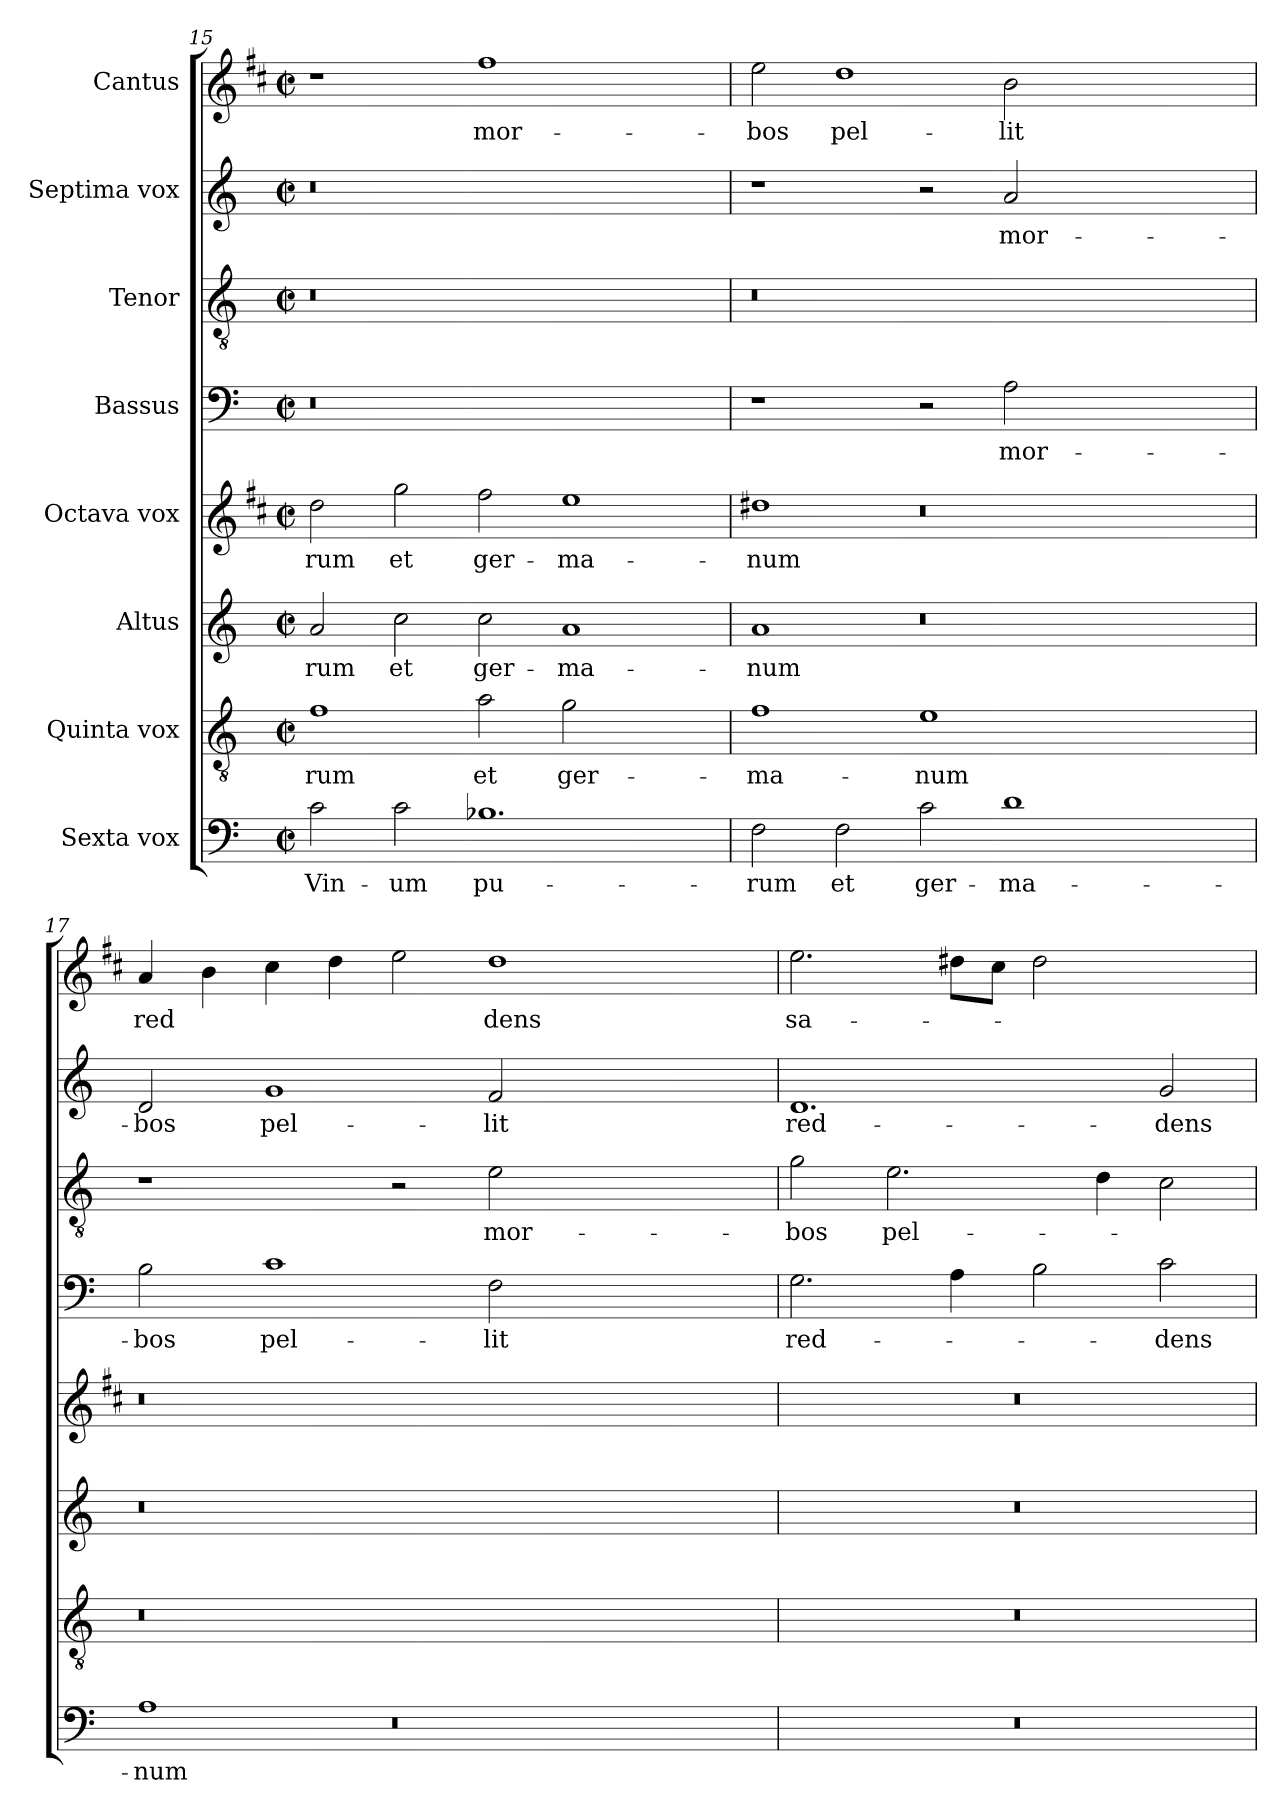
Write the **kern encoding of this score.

**kern	**text	**kern	**text	**kern	**text	**kern	**text	**kern	**text	**kern	**text	**kern	**text	**kern	**text
*part8	*part8	*part7	*part7	*part6	*part6	*part5	*part5	*part4	*part4	*part3	*part3	*part2	*part2	*part1	*part1
*staff8	*staff8	*staff7	*staff7	*staff6	*staff6	*staff5	*staff5	*staff4	*staff4	*staff3	*staff3	*staff2	*staff2	*staff1	*staff1
*I"Sexta vox	*	*I"Quinta vox	*	*I"Altus	*	*I"Octava vox	*	*I"Bassus	*	*I"Tenor	*	*I"Septima vox	*	*I"Cantus	*
!!LO:LB:g=z
*clefF4	*	*clefGv2	*	*clefG2	*	*clefG2	*	*clefF4	*	*clefGv2	*	*clefG2	*	*clefG2	*
*	*	*	*	*	*	*ITrd1c2	*	*	*	*	*	*	*	*ITrd1c2	*
*k[]	*	*k[]	*	*k[]	*	*k[]	*	*k[]	*	*k[]	*	*k[]	*	*k[]	*
*C:	*	*C:	*	*C:	*	*C:	*	*C:	*	*C:	*	*C:	*	*C:	*
*M4/2	*	*M4/2	*	*M4/2	*	*M4/2	*	*M4/2	*	*M4/2	*	*M4/2	*	*M4/2	*
*met(c|)	*	*met(c|)	*	*met(c|)	*	*met(c|)	*	*met(c|)	*	*met(c|)	*	*met(c|)	*	*met(c|)	*
=15A	=15A	=15A	=15A	=15A	=15A	=15A	=15A	=15A	=15A	=15A	=15A	=15A	=15A	=15A	=15A
!	!LO:LY:b	!	!LO:LY:b	!	!LO:LY:b	!	!LO:LY:b	!	!	!	!	!	!	!	!
2c	Vin-	1f	-rum	2a	-rum	2cc	-rum	0r	.	0r	.	0r	.	1r	.
!	!LO:LY:b	!	!	!	!LO:LY:b	!	!LO:LY:b	!	!	!	!	!	!	!	!
2c	-um	.	.	2cc	et	2ff	et	.	.	.	.	.	.	.	.
!	!LO:LY:b	!	!LO:LY:b	!	!LO:LY:b	!	!LO:LY:b	!	!	!	!	!	!	!	!LO:LY:b
1.B-X	pu-	2a	et	2cc	ger-	2ee	ger-	.	.	.	.	.	.	1ee	mor-
!	!	!	!LO:LY:b	!	!LO:LY:b	!	!LO:LY:b	!	!	!	!	!	!	!	!
.	.	2g	ger-	1a	-ma-	1dd	-ma-	.	.	.	.	.	.	.	.
.	.	2ryy	.	.	.	.	.	2ryy	.	2ryy	.	2ryy	.	2ryy	.
=16A	=16A	=16A	=16A	=16A	=16A	=16A	=16A	=16A	=16A	=16A	=16A	=16A	=16A	=16A	=16A
!	!LO:LY:b	!	!LO:LY:b	!	!LO:LY:b	!	!LO:LY:b	!	!	!	!	!	!	!	!LO:LY:b
2F	-rum	1f	-ma-	1a	-num	1cc#X	-num	1r	.	0r	.	1r	.	2dd	-bos
!	!LO:LY:b	!	!	!	!	!	!	!	!	!	!	!	!	!	!LO:LY:b
2F	et	.	.	.	.	.	.	.	.	.	.	.	.	1cc	pel-
!	!LO:LY:b	!	!LO:LY:b	!	!	!	!	!	!	!	!	!	!	!	!
2c	ger-	1e	-num	0r	.	0r	.	2r	.	.	.	2r	.	.	.
!	!LO:LY:b	!	!	!	!	!	!	!	!LO:LY:b	!	!	!	!LO:LY:b	!	!LO:LY:b
1d	-ma-	.	.	.	.	.	.	2A	mor-	.	.	2a	mor-	2a	-lit
.	.	1ryy	.	.	.	.	.	1ryy	.	1ryy	.	1ryy	.	1ryy	.
2ryy	.	.	.	.	.	.	.	.	.	.	.	.	.	.	.
=17	=17	=17	=17	=17	=17	=17	=17	=17	=17	=17	=17	=17	=17	=17	=17
!	!LO:LY:b	!	!	!	!	!	!	!	!LO:LY:b	!	!	!	!LO:LY:b	!	!LO:LY:b
1A	-num	0r	.	0r	.	0r	.	2B	-bos	1r	.	2d	-bos	4g	red
.	.	.	.	.	.	.	.	.	.	.	.	.	.	4a	.
!	!	!	!	!	!	!	!	!	!LO:LY:b	!	!	!	!LO:LY:b	!	!
.	.	.	.	.	.	.	.	1c	pel-	.	.	1g	pel-	4b	.
.	.	.	.	.	.	.	.	.	.	.	.	.	.	4cc	.
0r	.	.	.	.	.	.	.	.	.	2r	.	.	.	2dd	.
!	!	!	!	!	!	!	!	!	!LO:LY:b	!	!LO:LY:b	!	!LO:LY:b	!	!LO:LY:b
.	.	.	.	.	.	.	.	2F	-lit	2e	mor-	2f	-lit	1cc	dens
.	.	1ryy	.	1ryy	.	1ryy	.	1ryy	.	1ryy	.	1ryy	.	.	.
.	.	.	.	.	.	.	.	.	.	.	.	.	.	2ryy	.
=18A	=18A	=18A	=18A	=18A	=18A	=18A	=18A	=18A	=18A	=18A	=18A	=18A	=18A	=18A	=18A
!	!	!	!	!	!	!	!	!	!LO:LY:b	!	!LO:LY:b	!	!LO:LY:b	!	!LO:LY:b
0r	.	0r	.	0r	.	0r	.	2.G	red-	2g	-bos	1.d	red-	2.dd	sa-
!	!	!	!	!	!	!	!	!	!	!	!LO:LY:b	!	!	!	!
.	.	.	.	.	.	.	.	.	.	2.e	pel-	.	.	.	.
.	.	.	.	.	.	.	.	4A	.	.	.	.	.	8cc#L	.
.	.	.	.	.	.	.	.	.	.	.	.	.	.	8bJ	.
.	.	.	.	.	.	.	.	2B	.	.	.	.	.	2cc#	.
.	.	.	.	.	.	.	.	.	.	4d	.	.	.	.	.
!	!	!	!	!	!	!	!	!	!LO:LY:b	!	!	!	!LO:LY:b	!	!
.	.	.	.	.	.	.	.	2c	-dens	2c	.	2g	-dens	2ryy	.
=	=	=	=	=	=	=	=	=	=	=	=	=	=	=	=
*-	*-	*-	*-	*-	*-	*-	*-	*-	*-	*-	*-	*-	*-	*-	*-
